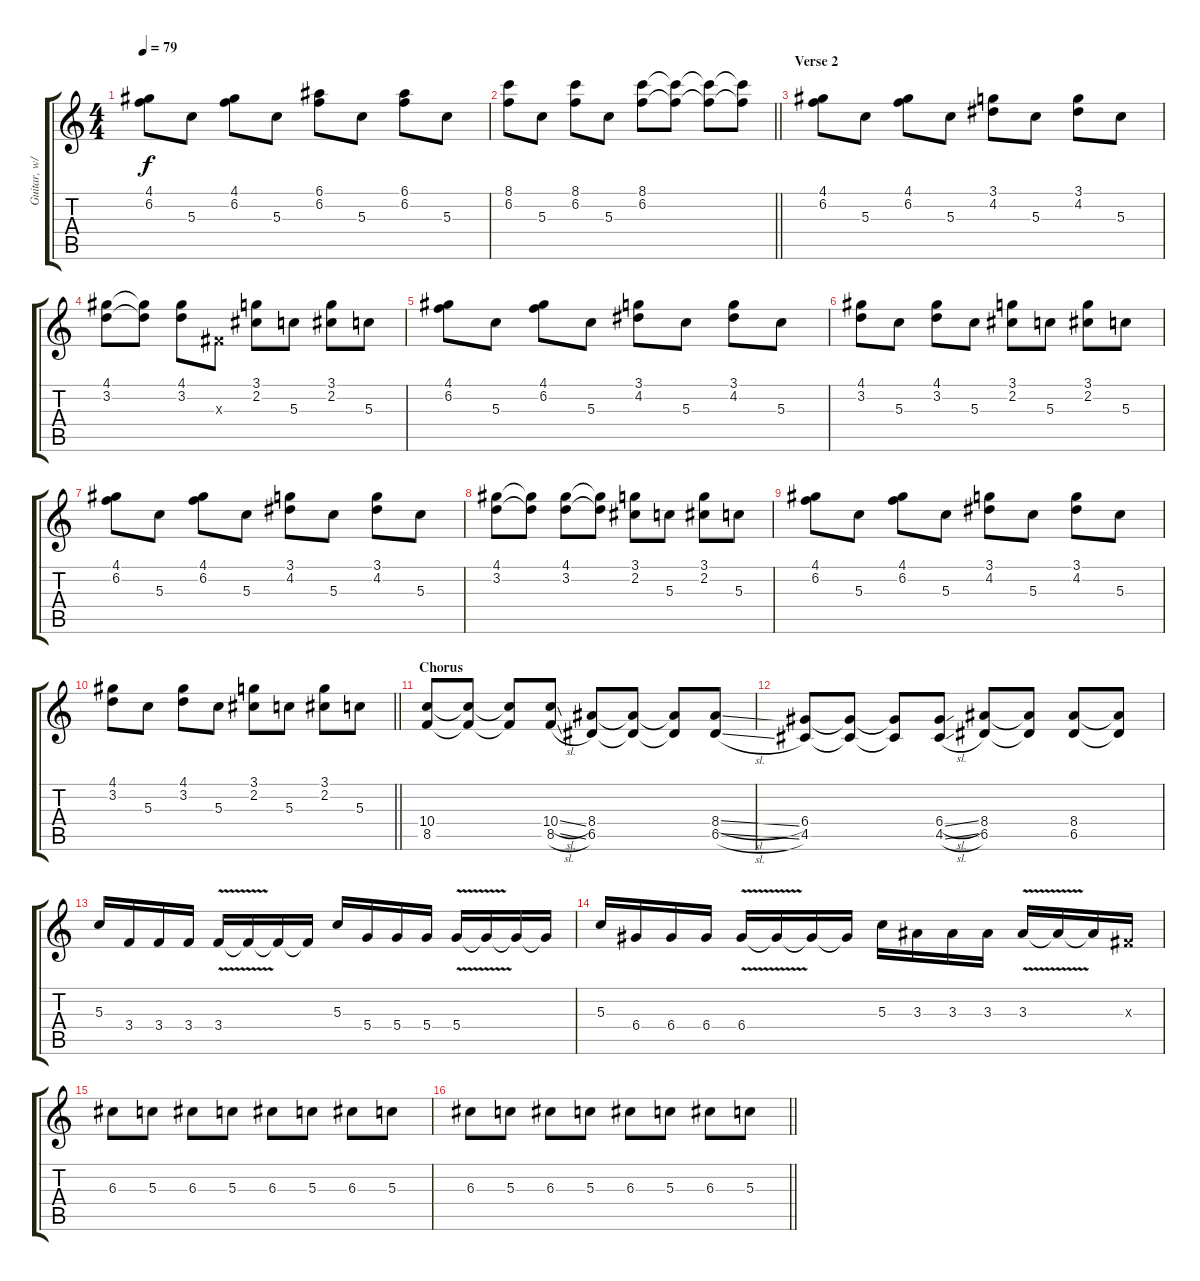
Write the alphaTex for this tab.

\track ("Guitar, w/o Kbd" "Guitar, w/") {instrument electricguitarjazz}
\staff {score tabs}
\tuning (E4 B3 G3 D3 A2 E2) {hide}
\ts (4 4)
\tempo 79
\clef g2
\ks c
(4.1 6.2).8{dy f} 5.3.8 (4.1 6.2).8 5.3.8 (6.1 6.2).8 5.3.8 (6.1 6.2).8 5.3.8 |
\barLineRight lightlight
(8.1 6.2).8 5.3.8 (8.1 6.2).8 5.3.8 (8.1 6.2).8 (8.1{t} 6.2{t}).8 (8.1{t} 6.2{t}).8 (8.1{t} 6.2{t}).8 |
\section ("" "Verse 2")
(4.1 6.2).8 5.3.8 (4.1 6.2).8 5.3.8 (3.1 4.2).8 5.3.8 (3.1 4.2).8 5.3.8 |
(4.1 3.2).8 (4.1{t} 3.2{t}).8 (4.1 3.2).8 -1.3{x}.8 (3.1 2.2).8 5.3.8 (3.1 2.2).8 5.3.8 |
(4.1 6.2).8 5.3.8 (4.1 6.2).8 5.3.8 (3.1 4.2).8 5.3.8 (3.1 4.2).8 5.3.8 |
(4.1 3.2).8 5.3.8 (4.1 3.2).8 5.3.8 (3.1 2.2).8 5.3.8 (3.1 2.2).8 5.3.8 |
(4.1 6.2).8 5.3.8 (4.1 6.2).8 5.3.8 (3.1 4.2).8 5.3.8 (3.1 4.2).8 5.3.8 |
(4.1 3.2).8 (4.1{t} 3.2{t}).8 (4.1 3.2).8 (4.1{t} 3.2{t}).8 (3.1 2.2).8 5.3.8 (3.1 2.2).8 5.3.8 |
(4.1 6.2).8 5.3.8 (4.1 6.2).8 5.3.8 (3.1 4.2).8 5.3.8 (3.1 4.2).8 5.3.8 |
\barLineRight lightlight
(4.1 3.2).8 5.3.8 (4.1 3.2).8 5.3.8 (3.1 2.2).8 5.3.8 (3.1 2.2).8 5.3.8 |
\section ("" "Chorus")
(10.4 8.5).8 (10.4{t} 8.5{t}).8 (10.4{t} 8.5{t}).8 (10.4{sl} 8.5{sl}).8 (8.4 6.5).8 (8.4{t} 6.5{t}).8 (8.4{t} 6.5{t}).8 (8.4{sl} 6.5{sl}).8 |
(6.4 4.5).8 (6.4{t} 4.5{t}).8 (6.4{t} 4.5{t}).8 (6.4{sl} 4.5{sl}).8 (8.4 6.5).8 (8.4{t} 6.5{t}).8 (8.4 6.5).8 (8.4{t} 6.5{t}).8 |
5.3.16 3.4.16 3.4.16 3.4.16 3.4{v}.16 3.4{t}.16 3.4{t}.16 3.4{t}.16 5.3.16 5.4.16 5.4.16 5.4.16 5.4{v}.16 5.4{t}.16 5.4{t}.16 5.4{t}.16 |
5.3.16 6.4.16 6.4.16 6.4.16 6.4{v}.16 6.4{t}.16 6.4{t}.16 6.4{t}.16 5.3.16 3.3.16 3.3.16 3.3.16 3.3{v}.16 3.3{t}.16 3.3{t}.16 -1.3{x}.16 |
6.3.8 5.3.8 6.3.8 5.3.8 6.3.8 5.3.8 6.3.8 5.3.8 |
\barLineRight lightlight
6.3.8 5.3.8 6.3.8 5.3.8 6.3.8 5.3.8 6.3.8 5.3.8
